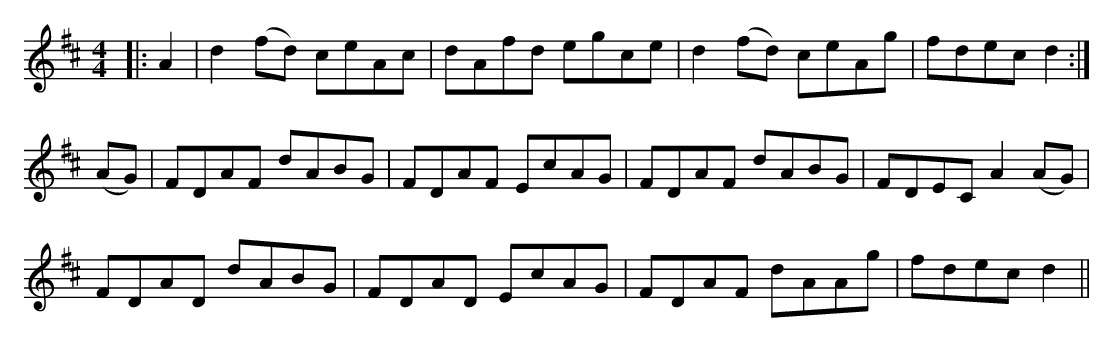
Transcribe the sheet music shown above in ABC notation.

X:1
M:4/4
K:D
|:A2|d2 (fd) ceAc|dAfd egce|d2 (fd) ceAg|fdec d2:|
(AG)|FDAF dABG|FDAF EcAG|FDAF dABG|FDEC A2 (AG)|
FDAD dABG|FDAD EcAG|FDAF dAAg|fdec d2||
